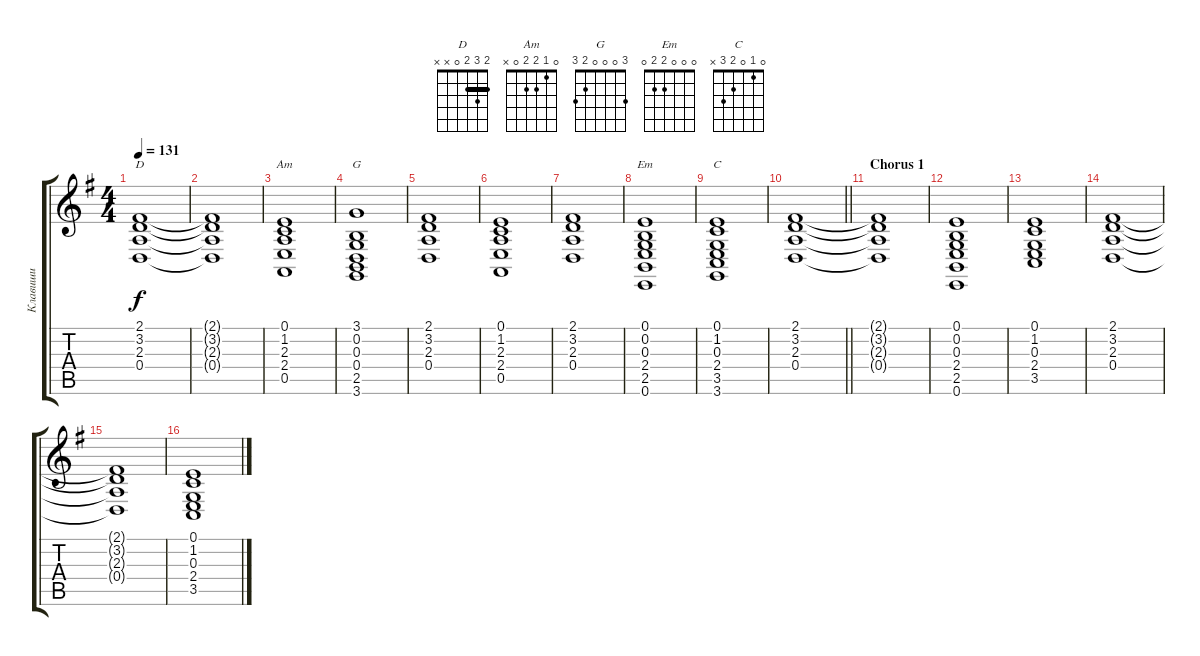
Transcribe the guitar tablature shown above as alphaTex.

\track ("Клавиши" "Клавиши") {instrument fx7echoes}
\staff {score tabs}
\tuning (E4 B3 G3 D3 A2 E2) {hide}
\chord ("D" 2 3 2 0 x x) {barre 2}
\chord ("Am" 0 1 2 2 0 x)
\chord ("G" 3 0 0 0 2 3)
\chord ("Em" 0 0 0 2 2 0)
\chord ("C" 0 1 0 2 3 x)
\ts (4 4)
\tempo 131
\clef g2
\ks eminor
(2.1 3.2 2.3 0.4).1{ch "D" dy f} |
(2.1{t} 3.2{t} 2.3{t} 0.4{t}).1 |
(0.1 1.2 2.3 2.4 0.5).1{ch "Am"} |
(3.1 0.2 0.3 0.4 2.5 3.6).1{ch "G"} |
(2.1 3.2 2.3 0.4).1 |
(0.1 1.2 2.3 2.4 0.5).1 |
(2.1 3.2 2.3 0.4).1 |
(0.1 0.2 0.3 2.4 2.5 0.6).1{ch "Em"} |
(0.1 1.2 0.3 2.4 3.5 3.6).1{ch "C"} |
\barLineRight lightlight
(2.1 3.2 2.3 0.4).1 |
\section ("" "Chorus 1")
(2.1{t} 3.2{t} 2.3{t} 0.4{t}).1 |
(0.1 0.2 0.3 2.4 2.5 0.6).1 |
(0.1 1.2 0.3 2.4 3.5).1 |
(2.1 3.2 2.3 0.4).1 |
(2.1{t} 3.2{t} 2.3{t} 0.4{t}).1 |
(0.1 1.2 0.3 2.4 3.5).1
